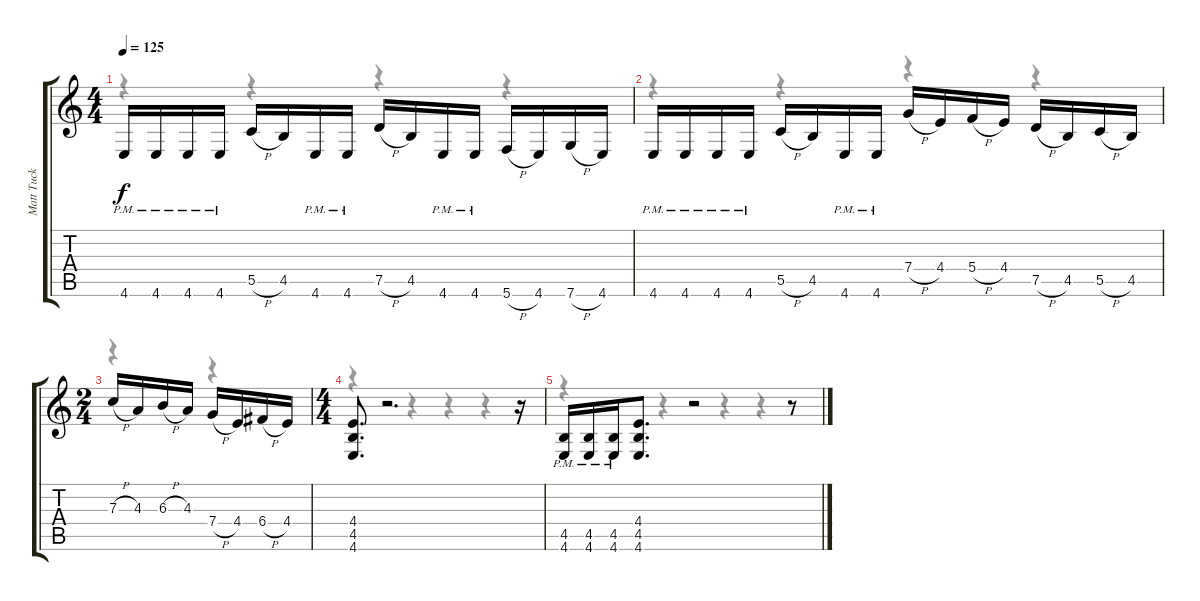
\track ("Matt Tuck" "Matt Tuck") {instrument distortionguitar}
\staff {score tabs}
\tuning (D4 A3 F3 C3 G2 C2) {hide}
\voice
\ts (4 4)
\tempo 125
\clef g2
\ks c
4.6{pm}.16{dy f} 4.6{pm}.16 4.6{pm}.16 4.6{pm}.16 5.5{h}.16 4.5.16 4.6{pm}.16 4.6{pm}.16 7.5{h}.16 4.5.16 4.6{pm}.16 4.6{pm}.16 5.6{h}.16 4.6.16 7.6{h}.16 4.6.16 |
4.6{pm}.16 4.6{pm}.16 4.6{pm}.16 4.6{pm}.16 5.5{h}.16 4.5.16 4.6{pm}.16 4.6{pm}.16 7.4{h}.16 4.4.16 5.4{h}.16 4.4.16 7.5{h}.16 4.5.16 5.5{h}.16 4.5.16 |
\ts (2 4)
7.3{h}.16 4.3.16 6.3{h}.16 4.3.16 7.4{h}.16 4.4.16 6.4{h}.16 4.4.16 |
\ts (4 4)
(4.4 4.5 4.6).8{d} r.2{d} r.16 |
(4.5{pm} 4.6{pm}).16 (4.5{pm} 4.6{pm}).16 (4.5{pm} 4.6{pm}).16 (4.4 4.5 4.6).8{d} r.2 r.8
\voice
\clef g2
\ottava regular
\simile none
\ks c
r.4{dy f} r.4 r.4 r.4 |
r.4 r.4 r.4 r.4 |
r.4 r.4 |
r.4 r.4 r.4 r.4 |
r.4 r.4 r.4 r.4
